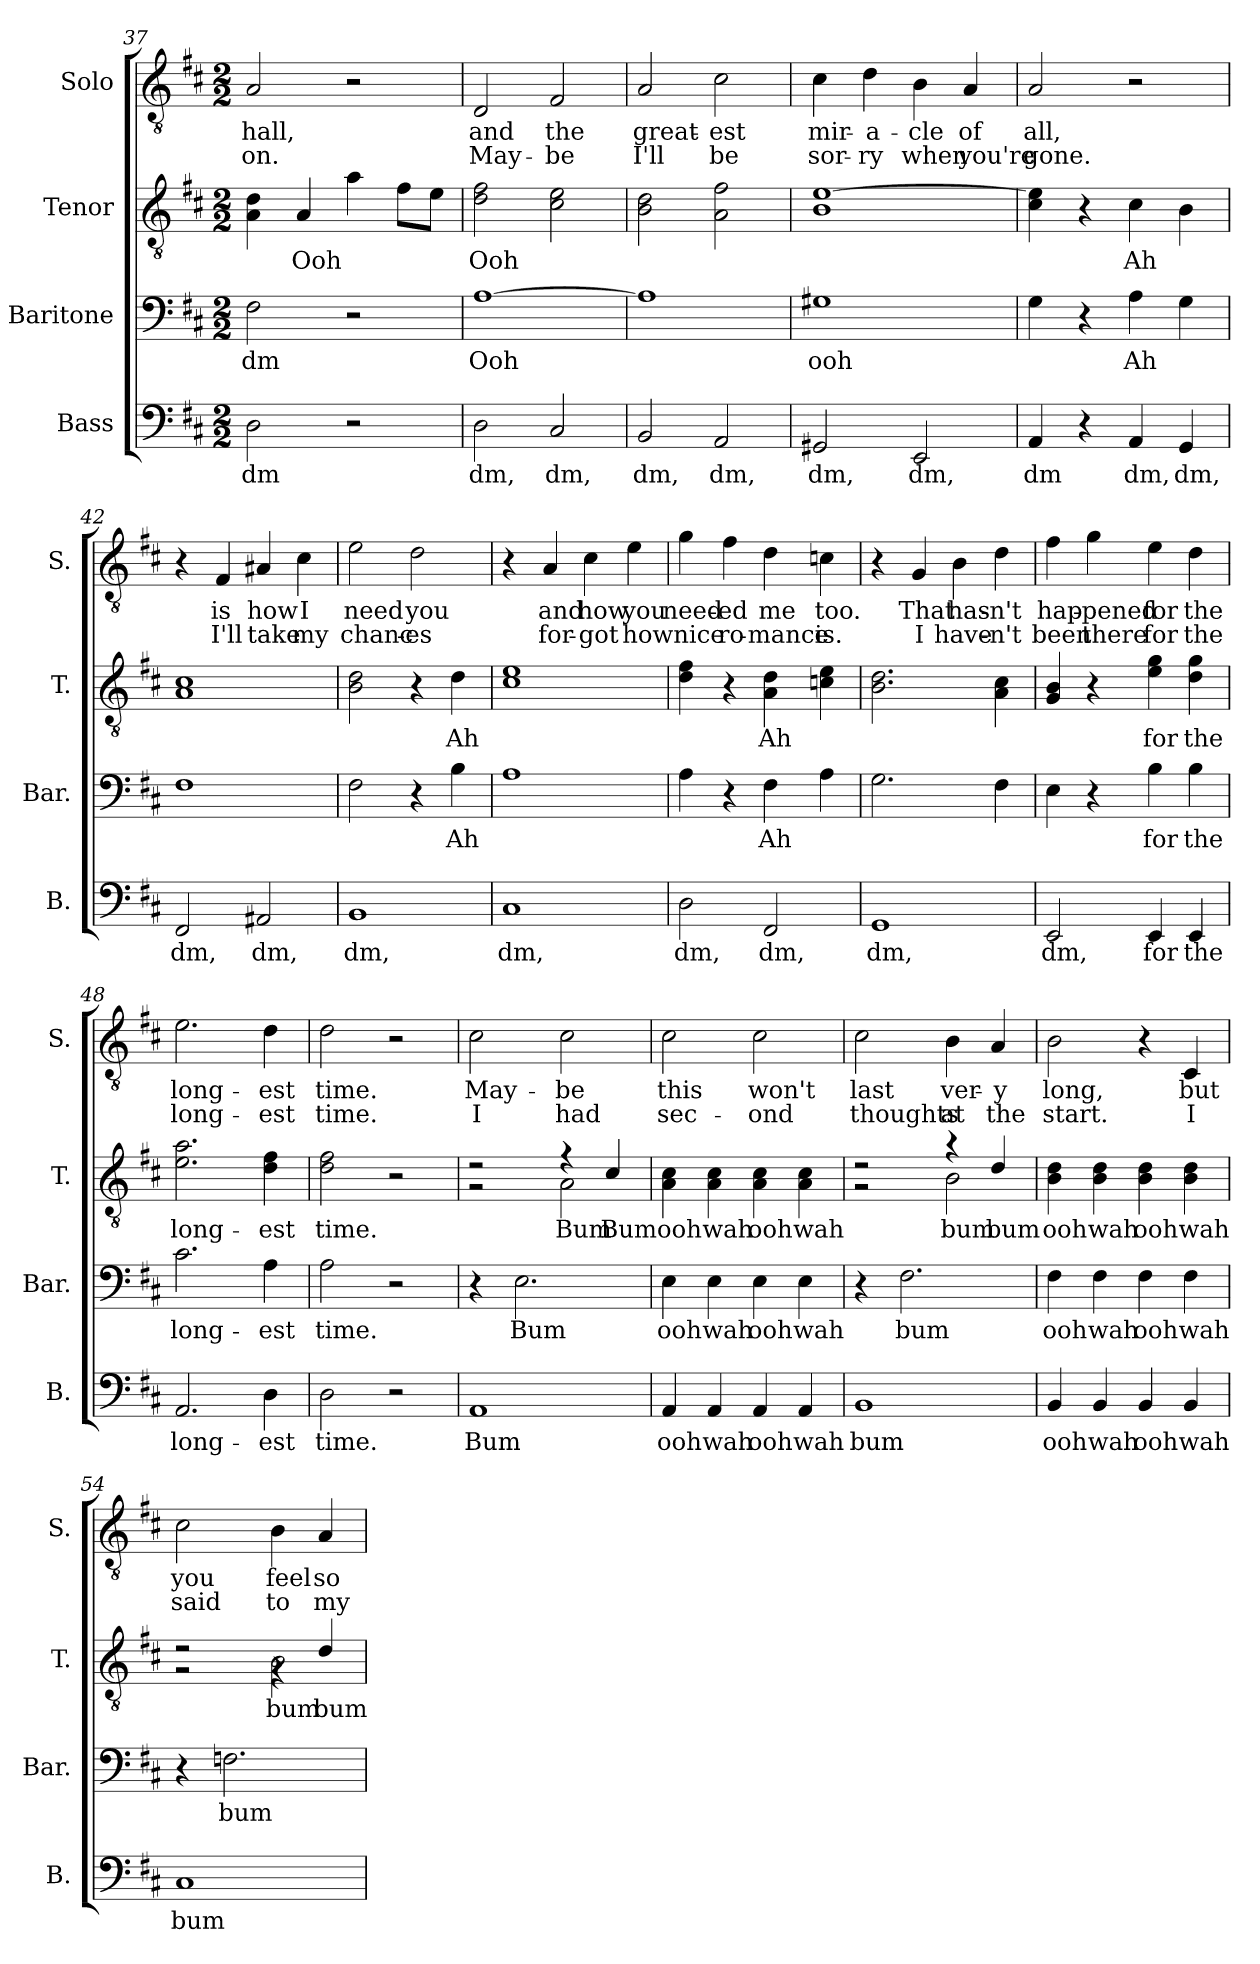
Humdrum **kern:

**kern	**text	**kern	**text	**kern	**text	**kern	**text	**text
*part4	*part4	*part3	*part3	*part2	*part2	*part1	*part1	*part1
*staff4	*staff4	*staff3	*staff3	*staff2	*staff2	*staff1	*staff1	*staff1
*I"Bass	*	*I"Baritone	*	*I"Tenor	*	*I"Solo	*	*
*I'B.	*	*I'Bar.	*	*I'T.	*	*I'S.	*	*
!!LO:PB:g=z
*clefF4	*	*clefF4	*	*clefGv2	*	*clefGv2	*	*
*k[f#c#]	*	*k[f#c#]	*	*k[f#c#]	*	*k[f#c#]	*	*
*M2/2	*	*M2/2	*	*M2/2	*	*M2/2	*	*
=37	=37	=37	=37	=37	=37	=37	=37	=37
!	!LO:LY:b	!	!LO:LY:b	!	!	!	!LO:LY:b	!LO:LY:b
2D\	dm	2F#\	dm	4A\ 4d\	.	2A/	hall,	on.
!	!	!	!	!	!LO:LY:b	!	!	!
.	.	.	.	4A/	Ooh	.	.	.
2r	.	2r	.	4a\	.	2r	.	.
.	.	.	.	8f#\L	.	.	.	.
.	.	.	.	8e\J	.	.	.	.
=38	=38	=38	=38	=38	=38	=38	=38	=38
!	!LO:LY:b	!	!LO:LY:b	!	!LO:LY:b	!	!LO:LY:b	!LO:LY:b
2D\	dm,	[1A	Ooh	2d\ 2f#\	Ooh	2D/	and	May-
!	!LO:LY:b	!	!	!	!	!	!LO:LY:b	!LO:LY:b
2C#/	dm,	.	.	2c#\ 2e\	.	2F#/	the	-be
=39	=39	=39	=39	=39	=39	=39	=39	=39
!	!LO:LY:b	!	!	!	!	!	!LO:LY:b	!LO:LY:b
2BB/	dm,	1A]	.	2B\ 2d\	.	2A/	great-	I'll
!	!LO:LY:b	!	!	!	!	!	!LO:LY:b	!LO:LY:b
2AA/	dm,	.	.	2A\ 2f#\	.	2c#\	-est	be
=40	=40	=40	=40	=40	=40	=40	=40	=40
!	!LO:LY:b	!	!LO:LY:b	!	!	!	!LO:LY:b	!LO:LY:b
*	*	*	*	*^	*	*	*	*
2GG#X/	dm,	1G#X	ooh	[1e	1B	.	4c#\	mir-	sor-
!	!	!	!	!	!	!	!	!LO:LY:b	!LO:LY:b
.	.	.	.	.	.	.	4d\	-a-	-ry
!	!LO:LY:b	!	!	!	!	!	!	!LO:LY:b	!LO:LY:b
2EE/	dm,	.	.	.	.	.	4B\	-cle	when
!	!	!	!	!	!	!	!	!LO:LY:b	!LO:LY:b
.	.	.	.	.	.	.	4A/	of	you're
*	*	*	*	*v	*v	*	*	*	*
=41	=41	=41	=41	=41	=41	=41	=41	=41
!	!LO:LY:b	!	!	!	!	!	!LO:LY:b	!LO:LY:b
4AA/	dm	4G\	.	4c#\ 4e\]	.	2A/	all,	gone.
4r	.	4r	.	4r	.	.	.	.
!	!LO:LY:b	!	!LO:LY:b	!	!LO:LY:b	!	!	!
4AA/	dm,	4A\	Ah	4c#\	Ah	2r	.	.
!	!LO:LY:b	!	!	!	!	!	!	!
4GG/	dm,	4G\	.	4B\	.	.	.	.
=42	=42	=42	=42	=42	=42	=42	=42	=42
!	!LO:LY:b	!	!	!	!	!	!	!
2FF#/	dm,	1F#	.	1A 1c#	.	4r	.	.
!	!	!	!	!	!	!	!LO:LY:b	!LO:LY:b
.	.	.	.	.	.	4F#/	is	I'll
!	!LO:LY:b	!	!	!	!	!	!LO:LY:b	!LO:LY:b
2AA#X/	dm,	.	.	.	.	4A#X/	how	take
!	!	!	!	!	!	!	!LO:LY:b	!LO:LY:b
.	.	.	.	.	.	4c#\	I	my
!!LO:LB:g=z
=43	=43	=43	=43	=43	=43	=43	=43	=43
!	!LO:LY:b	!	!	!	!	!	!LO:LY:b	!LO:LY:b
1BB	dm,	2F#\	.	2B\ 2d\	.	2e\	need	chanc-
!	!	!	!	!	!	!	!LO:LY:b	!LO:LY:b
.	.	4r	.	4r	.	2d\	you	-es
!	!	!	!LO:LY:b	!	!LO:LY:b	!	!	!
.	.	4B\	Ah	4d\	Ah	.	.	.
=44	=44	=44	=44	=44	=44	=44	=44	=44
!	!LO:LY:b	!	!	!	!	!	!	!LO:LY:b
1C#	dm,	1A	.	1c# 1e	.	4r	.	I
!	!	!	!	!	!	!	!LO:LY:b	!LO:LY:b
.	.	.	.	.	.	4A/	and	for-
!	!	!	!	!	!	!	!LO:LY:b	!LO:LY:b
.	.	.	.	.	.	4c#\	how	-got
!	!	!	!	!	!	!	!LO:LY:b	!LO:LY:b
.	.	.	.	.	.	4e\	you	how
=45	=45	=45	=45	=45	=45	=45	=45	=45
!	!LO:LY:b	!	!	!	!	!	!LO:LY:b	!LO:LY:b
2D\	dm,	4A\	.	4d\ 4f#\	.	4g\	need-	nice
!	!	!	!	!	!	!	!LO:LY:b	!LO:LY:b
.	.	4r	.	4r	.	4f#\	-ed	ro-
!	!LO:LY:b	!	!LO:LY:b	!	!LO:LY:b	!	!LO:LY:b	!LO:LY:b
2FF#/	dm,	4F#\	Ah	4A\ 4d\	Ah	4d\	me	-mance
!	!	!	!	!	!	!	!LO:LY:b	!LO:LY:b
.	.	4A\	.	4cn\ 4e\	.	4cn\	too.	is.
=46	=46	=46	=46	=46	=46	=46	=46	=46
!	!LO:LY:b	!	!	!	!	!	!	!
1GG	dm,	2.G\	.	2.B\ 2.d\	.	4r	.	.
!	!	!	!	!	!	!	!LO:LY:b	!LO:LY:b
.	.	.	.	.	.	4G/	That	I
!	!	!	!	!	!	!	!LO:LY:b	!LO:LY:b
.	.	.	.	.	.	4B\	has-	have-
!	!	!	!	!	!	!	!LO:LY:b	!LO:LY:b
.	.	4F#\	.	4A\ 4c#\	.	4d\	-n't	-n't
=47	=47	=47	=47	=47	=47	=47	=47	=47
!	!LO:LY:b	!	!	!	!	!	!LO:LY:b	!LO:LY:b
2EE/	dm,	4E\	.	4G/ 4B/	.	4f#\	hap-	been
!	!	!	!	!	!	!	!LO:LY:b	!LO:LY:b
.	.	4r	.	4r	.	4g\	-pened	there
!	!LO:LY:b	!	!LO:LY:b	!	!LO:LY:b	!	!LO:LY:b	!LO:LY:b
4EE/	for	4B\	for	4e\ 4g\	for	4e\	for	for
!	!LO:LY:b	!	!LO:LY:b	!	!LO:LY:b	!	!LO:LY:b	!LO:LY:b
4EE/	the	4B\	the	4d\ 4g\	the	4d\	the	the
=48	=48	=48	=48	=48	=48	=48	=48	=48
!	!LO:LY:b	!	!LO:LY:b	!	!LO:LY:b	!	!LO:LY:b	!LO:LY:b
2.AA/	long-	2.c#\	long-	2.e\ 2.a\	long-	2.e\	long-	long-
!	!LO:LY:b	!	!LO:LY:b	!	!LO:LY:b	!	!LO:LY:b	!LO:LY:b
4D\	-est	4A\	-est	4d\ 4f#\	-est	4d\	-est	-est
!!LO:LB:g=z
=49	=49	=49	=49	=49	=49	=49	=49	=49
!	!LO:LY:b	!	!LO:LY:b	!	!LO:LY:b	!	!LO:LY:b	!LO:LY:b
2D\	time.	2A\	time.	2d\ 2f#\	time.	2d\	time.	time.
2r	.	2r	.	2r	.	2r	.	.
=50	=50	=50	=50	=50	=50	=50	=50	=50
!	!LO:LY:b	!	!	!	!	!	!LO:LY:b	!LO:LY:b
*	*	*	*	*^	*	*	*	*
1AA	Bum	4r	.	2r	2r	.	2c#\	May-	I
!	!	!	!LO:LY:b	!	!	!	!	!	!
.	.	2.E\	Bum	.	.	.	.	.	.
!	!	!	!	!	!	!LO:LY:b	!	!LO:LY:b	!LO:LY:b
.	.	.	.	4r	2A\	Bum	2c#\	-be	had
!	!	!	!	!	!	!LO:LY:b	!	!	!
.	.	.	.	4c#/	.	Bum	.	.	.
*	*	*	*	*v	*v	*	*	*	*
=51	=51	=51	=51	=51	=51	=51	=51	=51
!	!LO:LY:b	!	!LO:LY:b	!	!LO:LY:b	!	!LO:LY:b	!LO:LY:b
4AA/	ooh	4E\	ooh	4A\ 4c#\	ooh	2c#\	this	sec-
!	!LO:LY:b	!	!LO:LY:b	!	!LO:LY:b	!	!	!
4AA/	wah	4E\	wah	4A\ 4c#\	wah	.	.	.
!	!LO:LY:b	!	!LO:LY:b	!	!LO:LY:b	!	!LO:LY:b	!LO:LY:b
4AA/	ooh	4E\	ooh	4A\ 4c#\	ooh	2c#\	won't	-ond
!	!LO:LY:b	!	!LO:LY:b	!	!LO:LY:b	!	!	!
4AA/	wah	4E\	wah	4A\ 4c#\	wah	.	.	.
=52	=52	=52	=52	=52	=52	=52	=52	=52
!	!LO:LY:b	!	!	!	!	!	!LO:LY:b	!LO:LY:b
*	*	*	*	*^	*	*	*	*
1BB	bum	4r	.	2r	2r	.	2c#\	last	thoughts
!	!	!	!LO:LY:b	!	!	!	!	!	!
.	.	2.F#\	bum	.	.	.	.	.	.
!	!	!	!	!	!	!LO:LY:b	!	!LO:LY:b	!LO:LY:b
.	.	.	.	4r	2B\	bum	4B\	ver-	at
!	!	!	!	!	!	!LO:LY:b	!	!LO:LY:b	!LO:LY:b
.	.	.	.	4d/	.	bum	4A/	-y	the
*	*	*	*	*v	*v	*	*	*	*
=53	=53	=53	=53	=53	=53	=53	=53	=53
!	!LO:LY:b	!	!LO:LY:b	!	!LO:LY:b	!	!LO:LY:b	!LO:LY:b
4BB/	ooh	4F#\	ooh	4B\ 4d\	ooh	2B\	long,	start.
!	!LO:LY:b	!	!LO:LY:b	!	!LO:LY:b	!	!	!
4BB/	wah	4F#\	wah	4B\ 4d\	wah	.	.	.
!	!LO:LY:b	!	!LO:LY:b	!	!LO:LY:b	!	!	!
4BB/	ooh	4F#\	ooh	4B\ 4d\	ooh	4r	.	.
!	!LO:LY:b	!	!LO:LY:b	!	!LO:LY:b	!	!LO:LY:b	!LO:LY:b
4BB/	wah	4F#\	wah	4B\ 4d\	wah	4C#/	but	I
=54	=54	=54	=54	=54	=54	=54	=54	=54
!	!LO:LY:b	!	!	!	!	!	!LO:LY:b	!LO:LY:b
*	*	*	*	*^	*	*	*	*
1C#	bum	4r	.	2r	2r	.	2c#\	you	said
!	!	!	!LO:LY:b	!	!	!	!	!	!
.	.	2.Fn\	bum	.	.	.	.	.	.
!	!	!	!	!	!	!LO:LY:b	!	!LO:LY:b	!LO:LY:b
.	.	.	.	4rG	2B\	bum	4B\	feel	to
!	!	!	!	!	!	!LO:LY:b	!	!LO:LY:b	!LO:LY:b
.	.	.	.	4d/	.	bum	4A/	so	my-
*	*	*	*	*v	*v	*	*	*	*
=	=	=	=	=	=	=	=	=
*-	*-	*-	*-	*-	*-	*-	*-	*-
